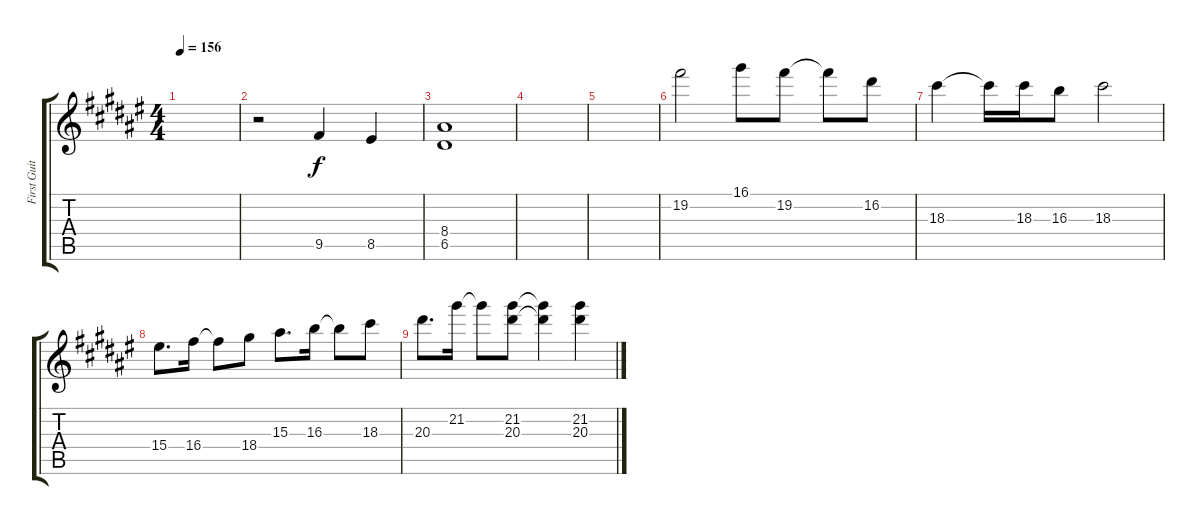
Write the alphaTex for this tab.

\track ("First Guitar" "First Guit") {instrument distortionguitar}
\staff {score tabs}
\tuning (E4 B3 G3 D3 A2 E2) {hide}
\ts (4 4)
\tempo 156
\clef g2
\ks f#
|
r.2 9.5.4 8.5.4 |
(8.4 6.5).1 |
|
|
19.2.2 16.1.8 19.2.8 19.2{t}.8 16.2.8 |
18.3.4 18.3{t}.16 18.3.16 16.3.8 18.3.2 |
15.4.8{d} 16.4.16 16.4{t}.8 18.4.8 15.3.8{d} 16.3.16 16.3{t}.8 18.3.8 |
20.3.8{d} 21.2.16 21.2{t}.8 (21.2 20.3).8 (21.2{t} 20.3{t}).4 (21.2 20.3).4
